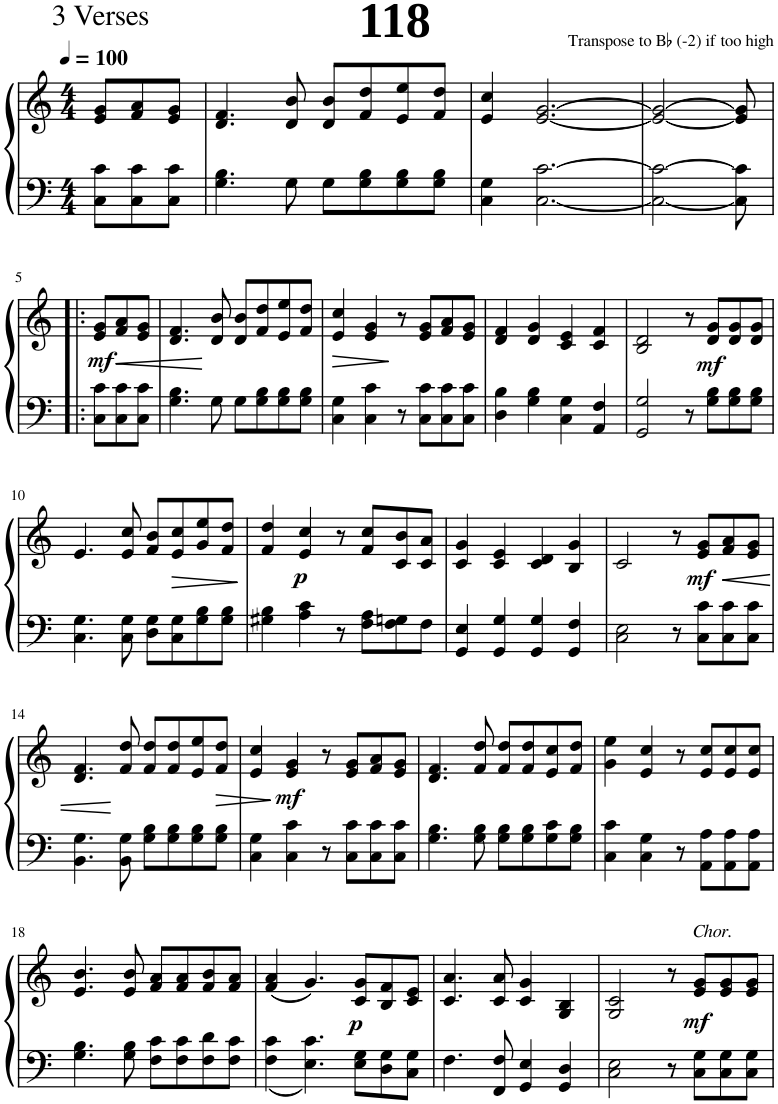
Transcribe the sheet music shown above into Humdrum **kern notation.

**kern	**kern	**dynam
*part1	*part1	*part1
*staff2	*staff1	*staff1/2
*I"Piano	*	*
*I'Pno.	*	*
*clefF4	*clefG2	*
*k[]	*k[]	*
*M4/4	*M4/4	*
*MM100	*MM100	*
=1	=1	=1
8C\ 8c\L	8e/ 8g/L	.
8C\ 8c\	8f/ 8a/	.
8C\ 8c\J	8e/ 8g/J	.
=2	=2	=2
4.G\ 4.B\	4.d/ 4.f/	.
8G\	8d/ 8b/	.
8G\L	8d/ 8b/L	.
8G\ 8B\	8f/ 8dd/	.
8G\ 8B\	8e/ 8ee/	.
8G\ 8B\J	8f/ 8dd/J	.
=3	=3	=3
4C\ 4G\	4e/ 4cc/	.
[2.C\ [2.c\	[2.e/ [2.g/	.
=4	=4	=4
2C\_ 2c\_	2e/_ 2g/_	.
8C\] 8c\]	8e/] 8g/]	.
!!LO:LB:g=z
=5!|:	=5!|:	=5!|:
!	!	!LO:DY:b
8C\ 8c\L	8e/ 8g/L	mf
!	!	!LO:HP:b
8C\ 8c\	8f/ 8a/	<
8C\ 8c\J	8e/ 8g/J	.
=6	=6	=6
4.G\ 4.B\	4.d/ 4.f/	.
8G\	8d/ 8b/	[
8G\L	8d/ 8b/L	.
8G\ 8B\	8f/ 8dd/	.
8G\ 8B\	8e/ 8ee/	.
8G\ 8B\J	8f/ 8dd/J	.
=7	=7	=7
!	!	!LO:HP:b
4C\ 4G\	4e/ 4cc/	>
4C\ 4c\	4e/ 4g/	.
8r	8r	]
8C\ 8c\L	8e/ 8g/L	.
8C\ 8c\	8f/ 8a/	.
8C\ 8c\J	8e/ 8g/J	.
=8	=8	=8
4D\ 4B\	4d/ 4f/	.
4G\ 4B\	4d/ 4g/	.
4C\ 4G\	4c/ 4e/	.
4AA/ 4F/	4c/ 4f/	.
=9	=9	=9
2GG/ 2G/	2B/ 2d/	.
8r	8r	.
!	!	!LO:DY:b
8G\ 8B\L	8d/ 8g/L	mf
8G\ 8B\	8d/ 8g/	.
8G\ 8B\J	8d/ 8g/J	.
!!LO:LB:g=z
=10	=10	=10
4.C\ 4.G\	4.e/	.
8C\ 8G\	8e/ 8cc/	.
8D\ 8G\L	8f/ 8b/L	.
!	!	!LO:HP:b
8C\ 8G\	8e/ 8cc/	>
8G\ 8B\	8g/ 8ee/	.
8G\ 8B\J	8f/ 8dd/J	.
.	.	]
=11	=11	=11
4G#X\ 4B\	4f/ 4dd/	.
!	!	!LO:DY:b
4A\ 4c\	4e/ 4cc/	p
8r	8r	.
8F\ 8A\L	8f/ 8cc/L	.
8F\ 8Gn\	8c/ 8b/	.
8F\J	8c/ 8a/J	.
=12	=12	=12
4GG/ 4E/	4c/ 4g/	.
4GG/ 4G/	4c/ 4e/	.
4GG/ 4G/	4c/ 4d/	.
4GG/ 4F/	4B/ 4g/	.
=13	=13	=13
2C\ 2E\	2c/	.
8r	8r	.
!	!	!LO:DY:b
8C\ 8c\L	8e/ 8g/L	mf
!	!	!LO:HP:b
8C\ 8c\	8f/ 8a/	<
8C\ 8c\J	8e/ 8g/J	.
!!LO:LB:g=z
=14	=14	=14
4.BB\ 4.G\	4.d/ 4.f/	.
8BB\ 8G\	8f/ 8dd/	[
8G\ 8B\L	8f/ 8dd/L	.
8G\ 8B\	8f/ 8dd/	.
8G\ 8B\	8e/ 8ee/	.
!	!	!LO:HP:b
8G\ 8B\J	8f/ 8dd/J	>
=15	=15	=15
4C\ 4G\	4e/ 4cc/	.
!	!	!LO:DY:n=1:b
4C\ 4c\	4e/ 4g/	] mf
8r	8r	.
8C\ 8c\L	8e/ 8g/L	.
8C\ 8c\	8f/ 8a/	.
8C\ 8c\J	8e/ 8g/J	.
=16	=16	=16
4.G\ 4.B\	4.d/ 4.f/	.
8G\ 8B\	8f/ 8dd/	.
8G\ 8B\L	8f/ 8dd/L	.
8G\ 8B\	8f/ 8dd/	.
8G\ 8c\	8e/ 8cc/	.
8G\ 8B\J	8f/ 8dd/J	.
=17	=17	=17
4C\ 4c\	4g\ 4ee\	.
4C\ 4G\	4e/ 4cc/	.
8r	8r	.
8AA\ 8A\L	8e/ 8cc/L	.
8AA\ 8A\	8e/ 8cc/	.
8AA\ 8A\J	8e/ 8cc/J	.
!!LO:LB:g=z
=18	=18	=18
4.G\ 4.B\	4.e/ 4.b/	.
8G\ 8B\	8e/ 8b/	.
8F\ 8c\L	8f/ 8a/L	.
8F\ 8c\	8f/ 8a/	.
8F\ 8d\	8f/ 8b/	.
8F\ 8c\J	8f/ 8a/J	.
=19	=19	=19
4F\ 4c\	(4f/ 4a/	.
4.E\ 4.c\	4.g/)	.
!	!	!LO:DY:b
8E\ 8G\L	8c/ 8g/L	p
8D\ 8G\	8B/ 8f/	.
8C\ 8G\J	8c/ 8e/J	.
=20	=20	=20
4.F\	4.c/ 4.a/	.
8FF/ 8F/	8c/ 8a/	.
4GG/ 4E/	4c/ 4g/	.
4GG/ 4D/	4G/ 4B/	.
=21	=21	=21
2C\ 2E\	2G/ 2c/	.
8r	8r	.
!	!LO:TX:a:i:t=Chor.	!
!	!	!LO:DY:b
8C\ 8G\L	8e/ 8g/L	mf
8C\ 8G\	8e/ 8g/	.
8C\ 8G\J	8e/ 8g/J	.
=	=	=
*-	*-	*-
